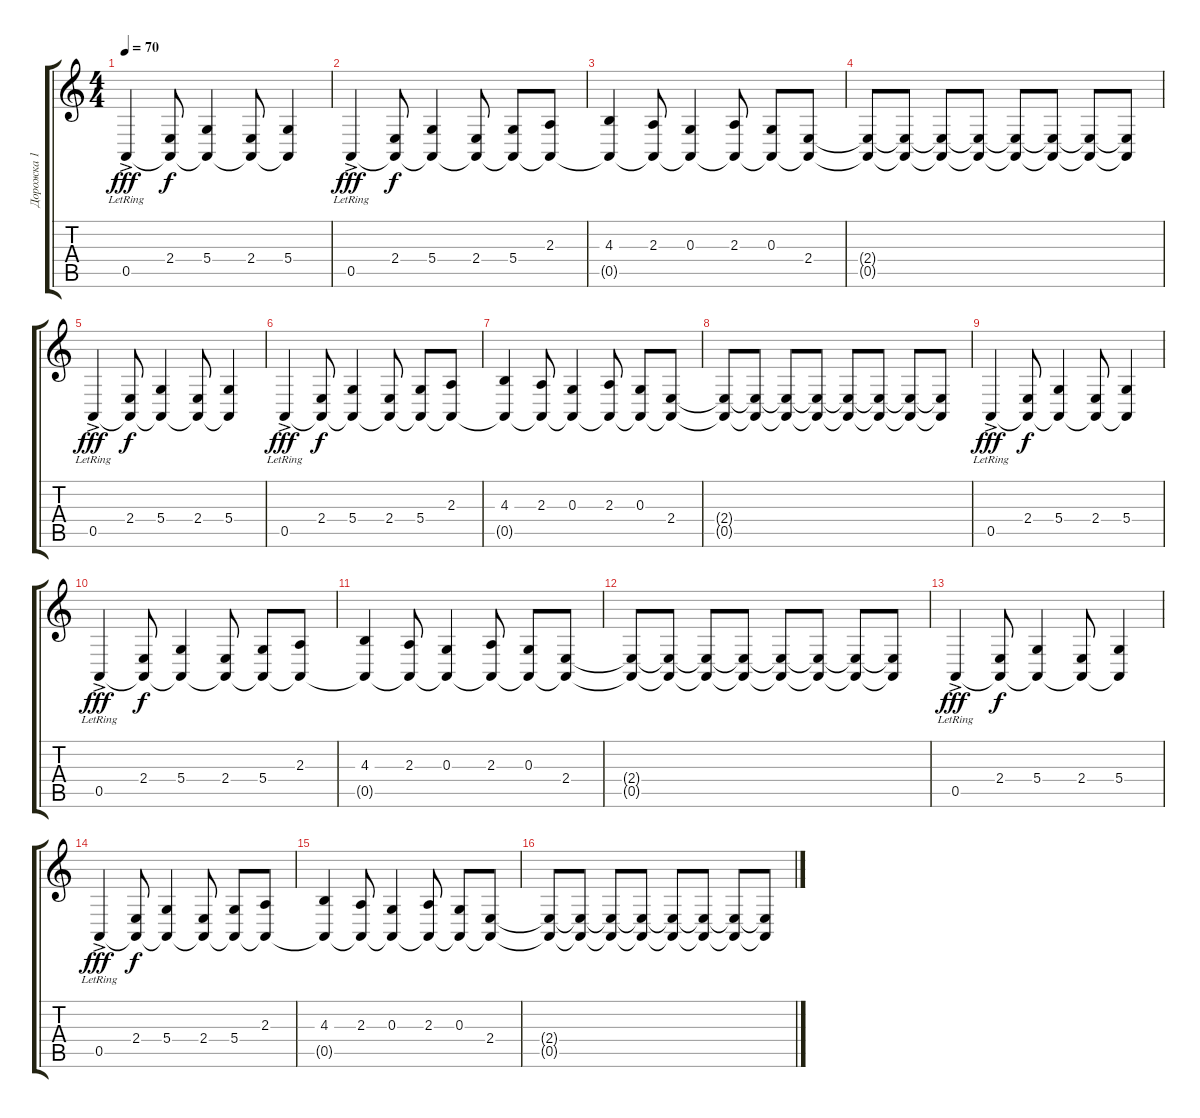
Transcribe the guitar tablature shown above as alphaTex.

\track ("Дорожка 1" "Дорожка 1") {instrument electricpiano1}
\staff {score tabs}
\tuning (E4 B3 G3 D3 A2 E2) {hide}
\ts (4 4)
\tempo 70
\clef g2
\ks c
0.5{ac lr}.4{dy fff} (2.4 0.5{t}).8{dy f} (5.4 0.5{t}).4 (2.4 0.5{t}).8 (5.4 0.5{t}).4 |
0.5{ac lr}.4{dy fff} (2.4 0.5{t}).8{dy f} (5.4 0.5{t}).4 (2.4 0.5{t}).8 (5.4 0.5{t}).8 (2.3 0.5{t}).8 |
(4.3 0.5{t}).4 (2.3 0.5{t}).8 (0.3 0.5{t}).4 (2.3 0.5{t}).8 (0.3 0.5{t}).8 (2.4 0.5{t}).8 |
(2.4{t} 0.5{t}).8 (2.4{t} 0.5{t}).8 (2.4{t} 0.5{t}).8 (2.4{t} 0.5{t}).8 (2.4{t} 0.5{t}).8 (2.4{t} 0.5{t}).8 (2.4{t} 0.5{t}).8 (2.4{t} 0.5{t}).8 |
0.5{ac lr}.4{dy fff} (2.4 0.5{t}).8{dy f} (5.4 0.5{t}).4 (2.4 0.5{t}).8 (5.4 0.5{t}).4 |
0.5{ac lr}.4{dy fff} (2.4 0.5{t}).8{dy f} (5.4 0.5{t}).4 (2.4 0.5{t}).8 (5.4 0.5{t}).8 (2.3 0.5{t}).8 |
(4.3 0.5{t}).4 (2.3 0.5{t}).8 (0.3 0.5{t}).4 (2.3 0.5{t}).8 (0.3 0.5{t}).8 (2.4 0.5{t}).8 |
(2.4{t} 0.5{t}).8 (2.4{t} 0.5{t}).8 (2.4{t} 0.5{t}).8 (2.4{t} 0.5{t}).8 (2.4{t} 0.5{t}).8 (2.4{t} 0.5{t}).8 (2.4{t} 0.5{t}).8 (2.4{t} 0.5{t}).8 |
0.5{ac lr}.4{dy fff} (2.4 0.5{t}).8{dy f} (5.4 0.5{t}).4 (2.4 0.5{t}).8 (5.4 0.5{t}).4 |
0.5{ac lr}.4{dy fff} (2.4 0.5{t}).8{dy f} (5.4 0.5{t}).4 (2.4 0.5{t}).8 (5.4 0.5{t}).8 (2.3 0.5{t}).8 |
(4.3 0.5{t}).4 (2.3 0.5{t}).8 (0.3 0.5{t}).4 (2.3 0.5{t}).8 (0.3 0.5{t}).8 (2.4 0.5{t}).8 |
(2.4{t} 0.5{t}).8 (2.4{t} 0.5{t}).8 (2.4{t} 0.5{t}).8 (2.4{t} 0.5{t}).8 (2.4{t} 0.5{t}).8 (2.4{t} 0.5{t}).8 (2.4{t} 0.5{t}).8 (2.4{t} 0.5{t}).8 |
0.5{ac lr}.4{dy fff} (2.4 0.5{t}).8{dy f} (5.4 0.5{t}).4 (2.4 0.5{t}).8 (5.4 0.5{t}).4 |
0.5{ac lr}.4{dy fff} (2.4 0.5{t}).8{dy f} (5.4 0.5{t}).4 (2.4 0.5{t}).8 (5.4 0.5{t}).8 (2.3 0.5{t}).8 |
(4.3 0.5{t}).4 (2.3 0.5{t}).8 (0.3 0.5{t}).4 (2.3 0.5{t}).8 (0.3 0.5{t}).8 (2.4 0.5{t}).8 |
(2.4{t} 0.5{t}).8 (2.4{t} 0.5{t}).8 (2.4{t} 0.5{t}).8 (2.4{t} 0.5{t}).8 (2.4{t} 0.5{t}).8 (2.4{t} 0.5{t}).8 (2.4{t} 0.5{t}).8 (2.4{t} 0.5{t}).8
